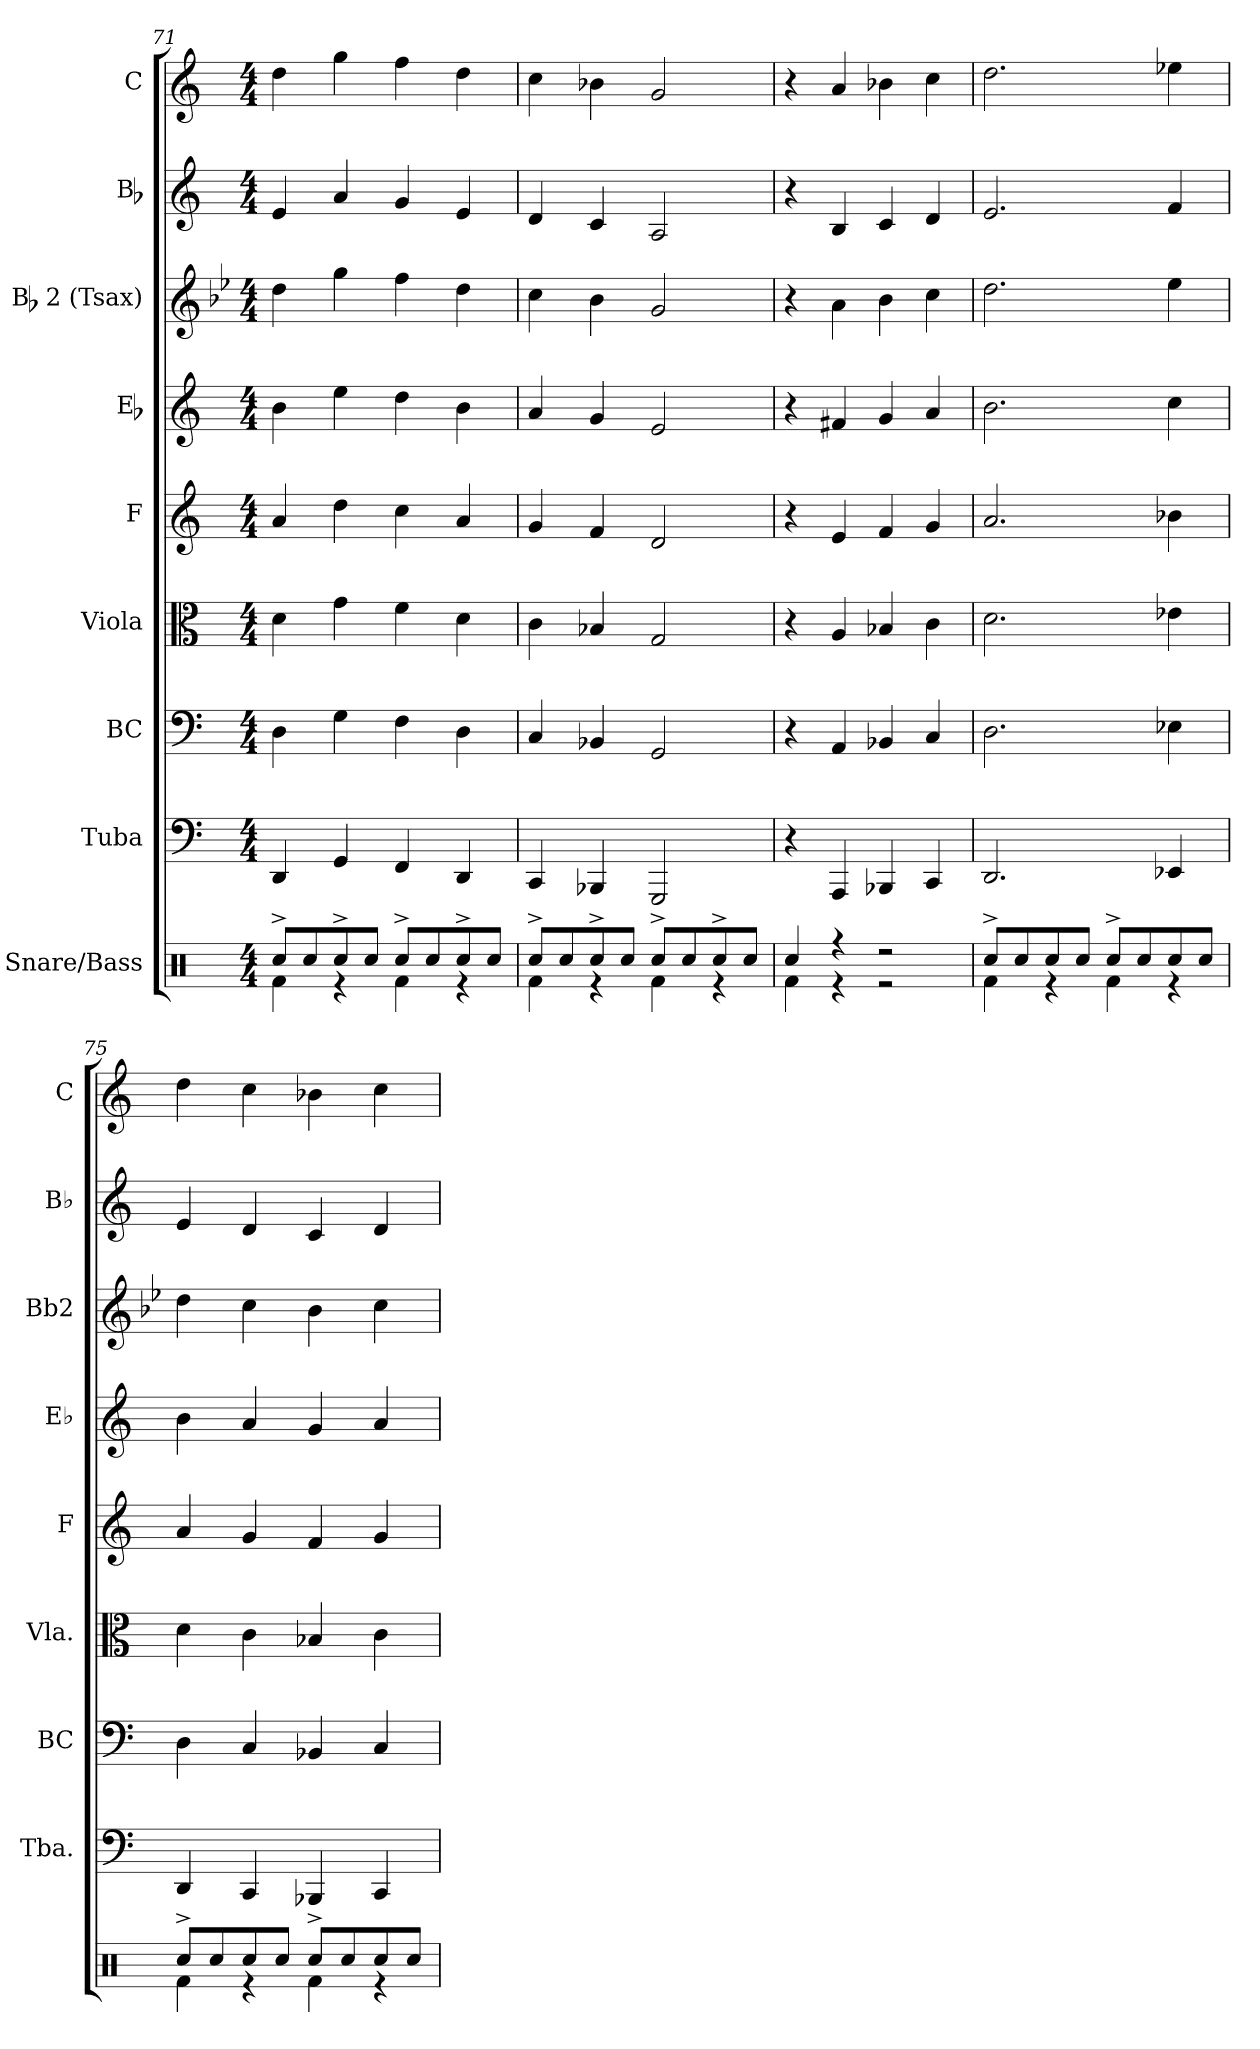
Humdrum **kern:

**kern	**kern	**kern	**kern	**kern	**kern	**kern	**kern	**kern
*part9	*part8	*part7	*part6	*part5	*part4	*part3	*part2	*part1
*staff9	*staff8	*staff7	*staff6	*staff5	*staff4	*staff3	*staff2	*staff1
*I"Snare/Bass	*I"Tuba	*I"BC	*I"Viola	*I"F	*I"Eb	*I"Bb 2 (Tsax)	*I"Bb	*I"C
*	*I'Tba.	*I'BC	*I'Vla.	*I'F	*I'Eb	*I'Bb2	*I'Bb	*I'C
*clefX	*clefF4	*clefF4	*clefC3	*clefG2	*clefG2	*clefG2	*clefG2	*clefG2
*	*	*	*	*ITrd4c7	*ITrd5c9	*ITrd8c14	*ITrd1c2	*
*k[]	*k[]	*k[]	*k[]	*k[b-]	*k[b-e-a-]	*k[b-e-]	*k[b-e-]	*k[]
*M4/4	*M4/4	*M4/4	*M4/4	*M4/4	*M4/4	*M4/4	*M4/4	*M4/4
=71	=71	=71	=71	=71	=71	=71	=71	=71
*^	*	*	*	*	*	*	*	*
8Rcc^i/L	4Rfi\	4DDi/	4Di\	4di\	4di/	4di\	4di\	4di/	4ddi\
8Rcci/	.	.	.	.	.	.	.	.	.
8Rcc^i/	4r	4GGi/	4Gi\	4gi\	4gi\	4gi\	4gi\	4gi/	4ggi\
8Rcci/J	.	.	.	.	.	.	.	.	.
8Rcc^i/L	4Rfi\	4FFi/	4Fi\	4fi\	4fi\	4fi\	4fi\	4fi/	4ffi\
8Rcci/	.	.	.	.	.	.	.	.	.
8Rcc^i/	4r	4DDi/	4Di\	4di\	4di/	4di\	4di\	4di/	4ddi\
8Rcci/J	.	.	.	.	.	.	.	.	.
=72	=72	=72	=72	=72	=72	=72	=72	=72	=72
8Rcc^i/L	4Rfi\	4CCi/	4Ci/	4ci\	4ci/	4ci/	4ci\	4ci/	4cci\
8Rcci/	.	.	.	.	.	.	.	.	.
8Rcc^i/	4r	4BBB-Xi/	4BB-Xi/	4B-Xi/	4B-i/	4B-i/	4B-i\	4B-i/	4b-Xi\
8Rcci/J	.	.	.	.	.	.	.	.	.
8Rcc^i/L	4Rfi\	2GGGi/	2GGi/	2Gi/	2Gi/	2Gi/	2Gi/	2Gi/	2gi/
8Rcci/	.	.	.	.	.	.	.	.	.
8Rcc^i/	4r	.	.	.	.	.	.	.	.
8Rcci/J	.	.	.	.	.	.	.	.	.
=73	=73	=73	=73	=73	=73	=73	=73	=73	=73
4Rcci/	4Rfi\	4r	4r	4r	4r	4r	4r	4r	4r
4r	4r	4AAAi/	4AAi/	4Ai/	4Ai/	4Ani/	4Ai\	4Ai/	4ai/
2r	2r	4BBB-Xi/	4BB-Xi/	4B-Xi/	4B-i/	4B-i/	4B-i\	4B-i/	4b-Xi\
.	.	4CCi/	4Ci/	4ci\	4ci/	4ci/	4ci\	4ci/	4cci\
=74	=74	=74	=74	=74	=74	=74	=74	=74	=74
8Rcc^i/L	4Rfi\	2.DDi/	2.Di\	2.di\	2.di/	2.di\	2.di\	2.di/	2.ddi\
8Rcci/	.	.	.	.	.	.	.	.	.
8Rcci/	4r	.	.	.	.	.	.	.	.
8Rcci/J	.	.	.	.	.	.	.	.	.
8Rcc^i/L	4Rfi\	.	.	.	.	.	.	.	.
8Rcci/	.	.	.	.	.	.	.	.	.
8Rcci/	4r	4EE-Xi/	4E-Xi\	4e-Xi\	4e-Xi\	4e-i\	4e-i\	4e-i/	4ee-Xi\
8Rcci/J	.	.	.	.	.	.	.	.	.
=75	=75	=75	=75	=75	=75	=75	=75	=75	=75
8Rcc^i/L	4Rfi\	4DDi/	4Di\	4di\	4di/	4di\	4di\	4di/	4ddi\
8Rcci/	.	.	.	.	.	.	.	.	.
8Rcci/	4r	4CCi/	4Ci/	4ci\	4ci/	4ci/	4ci\	4ci/	4cci\
8Rcci/J	.	.	.	.	.	.	.	.	.
8Rcc^i/L	4Rfi\	4BBB-Xi/	4BB-Xi/	4B-Xi/	4B-i/	4B-i/	4B-i\	4B-i/	4b-Xi\
8Rcci/	.	.	.	.	.	.	.	.	.
8Rcci/	4r	4CCi/	4Ci/	4ci\	4ci/	4ci/	4ci\	4ci/	4cci\
8Rcci/J	.	.	.	.	.	.	.	.	.
*v	*v	*	*	*	*	*	*	*	*
=	=	=	=	=	=	=	=	=
*-	*-	*-	*-	*-	*-	*-	*-	*-
